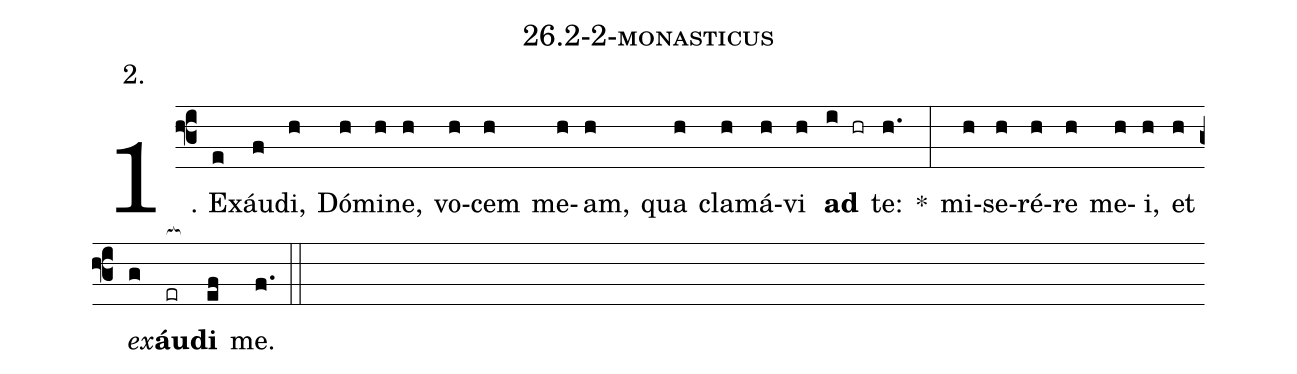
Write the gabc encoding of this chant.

name: 26.2-2-monasticus;
annotation: 2.;
%%
(f3)1. Ex(e)áu(f)di,(h) Dó(h)mi(h)ne,(h) vo(h)cem(h) me(h)am,(h) qua(h) cla(h)má(h)vi(h) <b>ad</b>(i hr) te:(h.) *(:) mi(h)se(h)ré(h)re(h) me(h)i,(h) et(h) <i>ex</i>(g)<b>áu</b>(er[ocb:1{])<b>di</b>(ef[ocb:0}]) me.(f.) (::)


%E(h) u(h) o(h) u(g) a(ef) e.(f.) (::)
